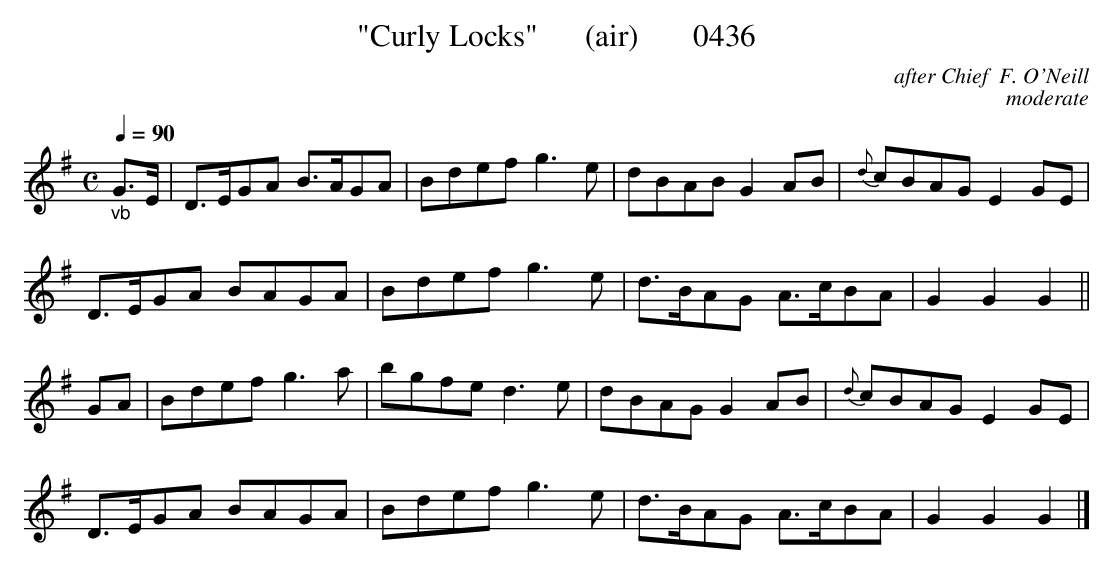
X:1
T:"Curly Locks"      (air)       0436
C:after Chief  F. O'Neill
C:moderate
Q:1/4=90
M:C
L:1/8
K:G
"_vb"G3/2E/2|D3/2E/2GA B3/2A/2GA|Bdef g3e|dBAB G2AB|{d}cBAG E2GE|
D3/2E/2GA BAGA|Bdef g3e|d3/2B/2AG A3/2c/2BA|G2G2G2||
GA|Bdef g3a|bgfe d3e|dBAG G2AB|{d}cBAG E2GE|
D3/2E/2GA BAGA|Bdef g3e|d3/2B/2AG A3/2c/2BA|G2G2G2|]
